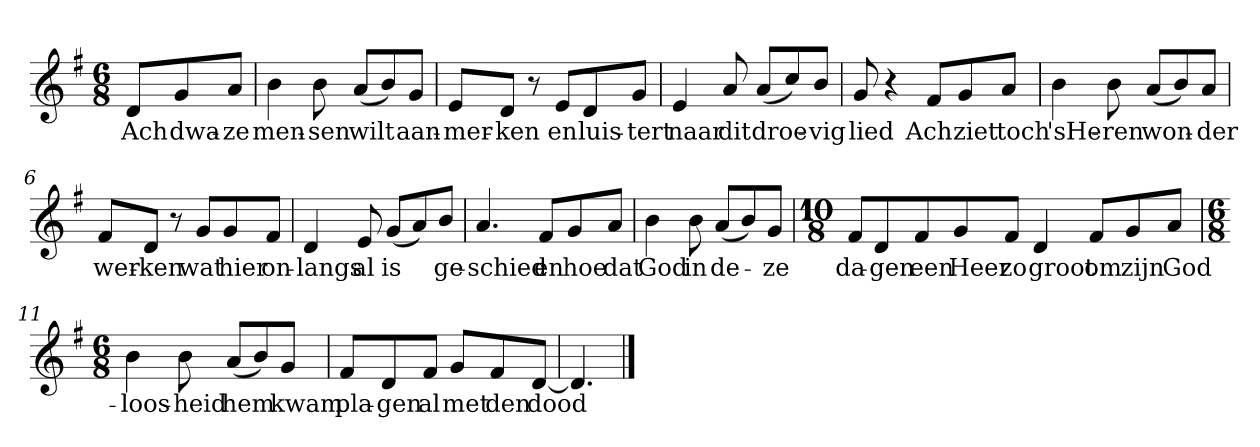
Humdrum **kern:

**kern	**text
*part1	*part1
*staff1	*staff1
*clefG2	*
*k[f#]	*
*G:	*
*M6/8	*
*MM120	*
=	=
8d/L	Ach
8g/	dwa-
8a/J	-ze
=1	=1
4b	men-
8b	-sen
(8a/L	wilt
8b/)	.
8g/J	aan-
=2	=2
8e/L	-mer-
8d/J	-ken
8r	.
8e/L	en
8d/	luis-
8g/J	-tert
=3	=3
4e	naar
8a	dit
(8a/L	droe-
8cc/)	.
8b/J	-vig
=4	=4
8g	lied
4r	.
8f#/L	Ach
8g/	ziet
8a/J	toch
=5	=5
4b	'sHe-
8b	-ren
(8a/L	won-
8b/)	.
8a/J	-der
=6	=6
8f#/L	wer-
8d/J	-ken
8r	.
8g/L	wat
8g/	hier
8f#/J	on-
=7	=7
4d	-langs
8e	al
(8g/L	is
8a/)	.
8b/J	ge-
=8	=8
4.a	-schied
8f#/L	en
8g/	hoe
8a/J	dat
=9	=9
4b	God
8b	in
(8a/L	de-
8b/)	.
8g/J	-ze
=10	=10
*M10/8	*
8f#/L	da-
8d/	-gen
8f#/	een
8g/	Heer
8f#/J	zo
4d	groot
8f#/L	om
8g/	zijn
8a/J	God-
=11	=11
*M6/8	*
4b	-loos-
8b	-heid
(8a/L	hem
8b/)	.
8g/J	kwam
=12	=12
8f#/L	pla-
8d/	-gen
8f#/J	al
8g/L	met
8f#/	den
[8d/J	dood
=13	=13
4.d]	.
==	==
*-	*-
